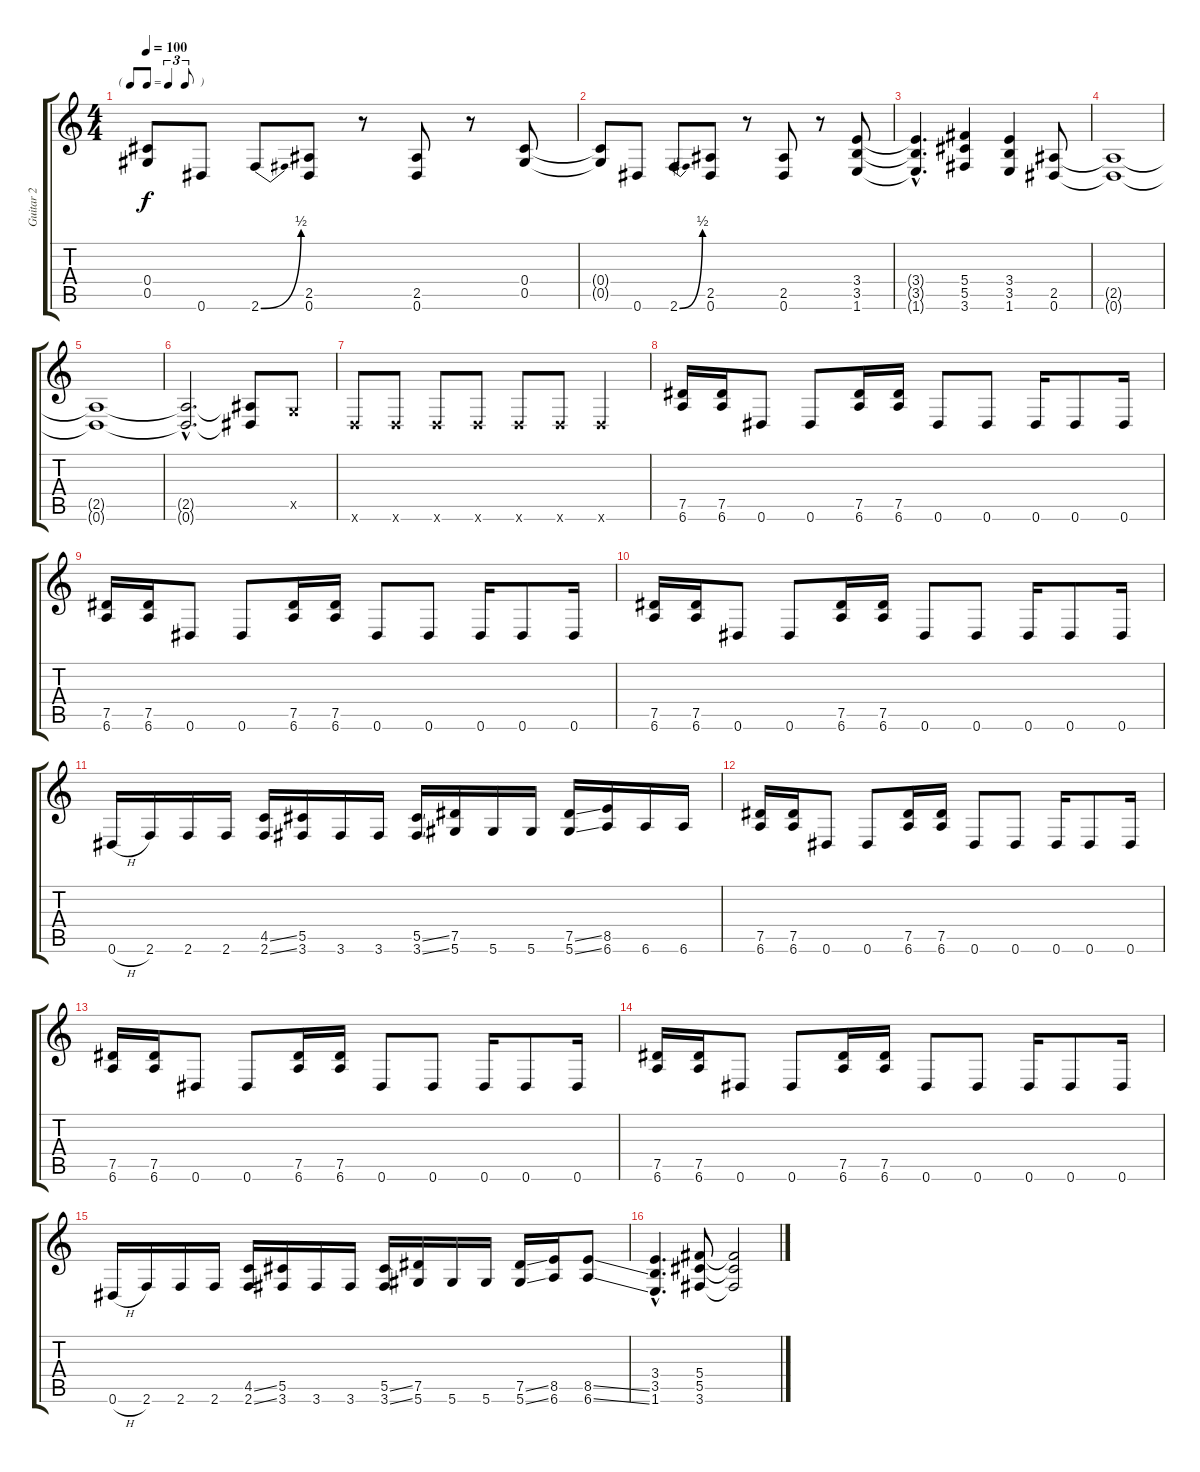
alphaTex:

\track ("Guitar 2" "Guitar 2") {instrument distortionguitar}
\staff {score tabs}
\tuning (Eb4 Bb3 Gb3 Db3 Ab2 Eb2) {hide}
\ts (4 4)
\tf triplet8th
\tempo 100
\clef g2
\ks c
(0.4{t} 0.5{t}).8{dy f} 0.6.8 2.6{be (bend 0 0 60 2)}.8 (2.5 0.6).8 r.8 (2.5 0.6).8 r.8 (0.4 0.5).8 |
(0.4{t} 0.5{t}).8 0.6.8 2.6{be (bend 0 0 60 2)}.8 (2.5 0.6).8 r.8 (2.5 0.6).8 r.8 (3.4 3.5 1.6).8 |
(3.4{hac t} 3.5{hac t} 1.6{hac t}).4{d} (5.4 5.5 3.6).4 (3.4 3.5 1.6).4 (2.5 0.6).8 |
(2.5{t} 0.6{t}).1 |
(2.5{t} 0.6{t}).1 |
(2.5{hac t} 0.6{hac t}).2{d} (2.5{t} 0.6{t}).8 -1.5{x}.8 |
-1.6{x}.8 -1.6{x}.8 -1.6{x}.8 -1.6{x}.8 -1.6{x}.8 -1.6{x}.8 -1.6{x}.4 |
(7.5 6.6).16 (7.5 6.6).16 0.6.8 0.6.8 (7.5 6.6).16 (7.5 6.6).16 0.6.8 0.6.8 0.6.16 0.6.8 0.6.16 |
(7.5 6.6).16 (7.5 6.6).16 0.6.8 0.6.8 (7.5 6.6).16 (7.5 6.6).16 0.6.8 0.6.8 0.6.16 0.6.8 0.6.16 |
(7.5 6.6).16 (7.5 6.6).16 0.6.8 0.6.8 (7.5 6.6).16 (7.5 6.6).16 0.6.8 0.6.8 0.6.16 0.6.8 0.6.16 |
0.6{h}.16 2.6.16 2.6.16 2.6.16 (4.5{ss} 2.6{ss}).16 (5.5 3.6).16 3.6.16 3.6.16 (5.5{ss} 3.6{ss}).16 (7.5 5.6).16 5.6.16 5.6.16 (7.5{ss} 5.6{ss}).16 (8.5 6.6).16 6.6.16 6.6.16 |
(7.5 6.6).16 (7.5 6.6).16 0.6.8 0.6.8 (7.5 6.6).16 (7.5 6.6).16 0.6.8 0.6.8 0.6.16 0.6.8 0.6.16 |
(7.5 6.6).16 (7.5 6.6).16 0.6.8 0.6.8 (7.5 6.6).16 (7.5 6.6).16 0.6.8 0.6.8 0.6.16 0.6.8 0.6.16 |
(7.5 6.6).16 (7.5 6.6).16 0.6.8 0.6.8 (7.5 6.6).16 (7.5 6.6).16 0.6.8 0.6.8 0.6.16 0.6.8 0.6.16 |
0.6{h}.16 2.6.16 2.6.16 2.6.16 (4.5{ss} 2.6{ss}).16 (5.5 3.6).16 3.6.16 3.6.16 (5.5{ss} 3.6{ss}).16 (7.5 5.6).16 5.6.16 5.6.16 (7.5{ss} 5.6{ss}).16 (8.5 6.6).16 (8.5{ss} 6.6{ss}).8 |
(3.4{hac} 3.5{hac} 1.6{hac}).4{d} (5.4 5.5 3.6).8 (5.4{t} 5.5{t} 3.6{t}).2
